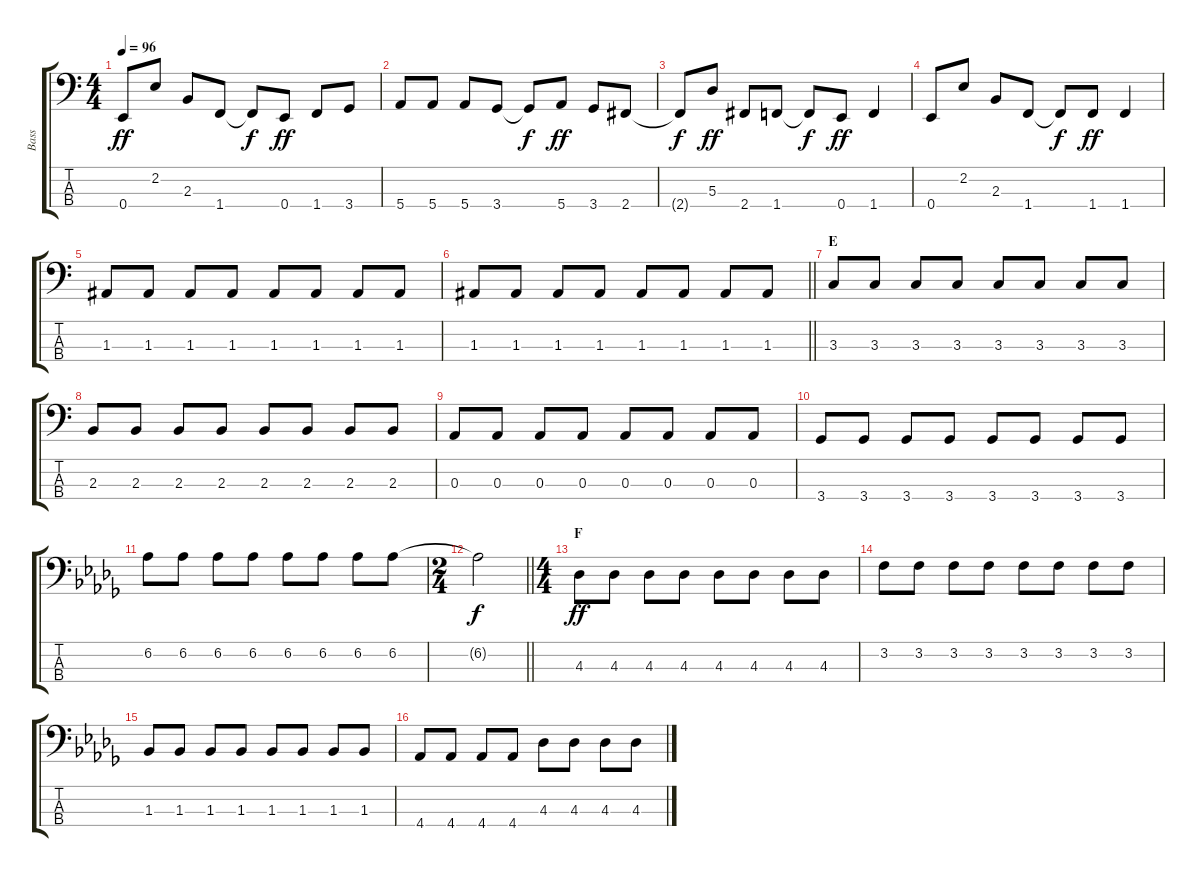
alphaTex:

\track ("Bass" "Bass") {instrument electricbasspick}
\staff {score tabs}
\tuning (G2 D2 A1 E1) {hide}
\ts (4 4)
\tempo 96
\clef f4
\ks c
0.4.8{dy ff} 2.2.8 2.3.8 1.4.8 1.4{t}.8{dy f} 0.4.8{dy ff} 1.4.8 3.4.8 |
5.4.8 5.4.8 5.4.8 3.4.8 3.4{t}.8{dy f} 5.4.8{dy ff} 3.4.8 2.4.8 |
2.4{t}.8{dy f} 5.3.8{dy ff} 2.4.8 1.4.8 1.4{t}.8{dy f} 0.4.8{dy ff} 1.4.4 |
0.4.8 2.2.8 2.3.8 1.4.8 1.4{t}.8{dy f} 1.4.8{dy ff} 1.4.4 |
1.3.8 1.3.8 1.3.8 1.3.8 1.3.8 1.3.8 1.3.8 1.3.8 |
\barLineRight lightlight
1.3.8 1.3.8 1.3.8 1.3.8 1.3.8 1.3.8 1.3.8 1.3.8 |
\section ("" "E")
3.3.8 3.3.8 3.3.8 3.3.8 3.3.8 3.3.8 3.3.8 3.3.8 |
2.3.8 2.3.8 2.3.8 2.3.8 2.3.8 2.3.8 2.3.8 2.3.8 |
0.3.8 0.3.8 0.3.8 0.3.8 0.3.8 0.3.8 0.3.8 0.3.8 |
3.4.8 3.4.8 3.4.8 3.4.8 3.4.8 3.4.8 3.4.8 3.4.8 |
\ks db
6.2.8 6.2.8 6.2.8 6.2.8 6.2.8 6.2.8 6.2.8 6.2.8 |
\ts (2 4)
\barLineRight lightlight
6.2{t}.2{dy f} |
\ts (4 4)
\section ("" "F")
4.3.8{dy ff} 4.3.8 4.3.8 4.3.8 4.3.8 4.3.8 4.3.8 4.3.8 |
3.2.8 3.2.8 3.2.8 3.2.8 3.2.8 3.2.8 3.2.8 3.2.8 |
1.3.8 1.3.8 1.3.8 1.3.8 1.3.8 1.3.8 1.3.8 1.3.8 |
4.4.8 4.4.8 4.4.8 4.4.8 4.3.8 4.3.8 4.3.8 4.3.8
